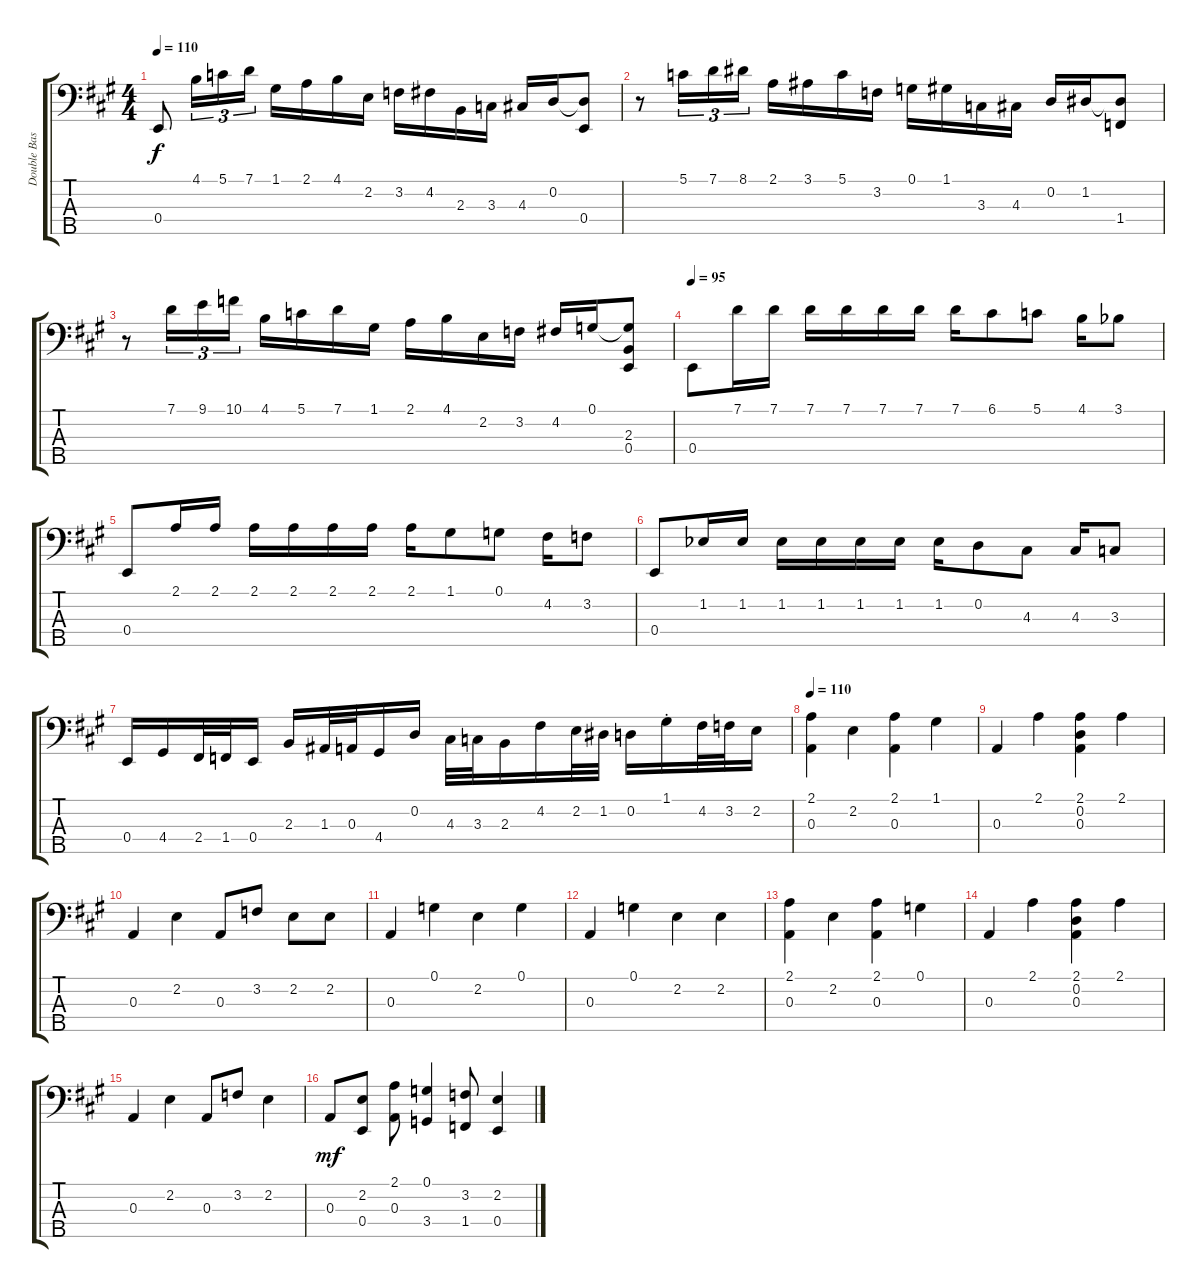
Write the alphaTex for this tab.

\track ("Double Bass" "Double Bas") {instrument acousticbass}
\staff {score tabs}
\tuning (G2 D2 A1 E1 B0) {hide}
\ts (4 4)
\tempo 110
\clef f4
\ks a
0.4.8{dy f} 4.1.16{tu (3 2)} 5.1.16{tu (3 2)} 7.1.16{tu (3 2)} 1.1.16 2.1.16 4.1.16 2.2.16 3.2.16 4.2.16 2.3.16 3.3.16 4.3.16 0.2.16 (0.2{t} 0.4).8 |
r.8 5.1.16{tu (3 2)} 7.1.16{tu (3 2)} 8.1.16{tu (3 2)} 2.1.16 3.1.16 5.1.16 3.2.16 0.1.16 1.1.16 3.3.16 4.3.16 0.2.16 1.2.16 (1.2{t} 1.4).8 |
r.8 7.1.16{tu (3 2)} 9.1.16{tu (3 2)} 10.1.16{tu (3 2)} 4.1.16 5.1.16 7.1.16 1.1.16 2.1.16 4.1.16 2.2.16 3.2.16 4.2.16 0.1.16 (0.1{t} 2.3 0.4).8 |
\tempo 95
0.4.8 7.1.16 7.1.16 7.1.16 7.1.16 7.1.16 7.1.16 7.1.16 6.1.8 5.1.8 4.1.16 3.1{acc b}.8 |
0.4.8 2.1.16 2.1.16 2.1.16 2.1.16 2.1.16 2.1.16 2.1.16 1.1.8 0.1.8 4.2.16 3.2.8 |
0.4.8 1.2{acc b}.16 1.2{acc b}.16 1.2{acc b}.16 1.2{acc b}.16 1.2{acc b}.16 1.2{acc b}.16 1.2{acc b}.16 0.2.8 4.3.8 4.3.16 3.3.8 |
0.4.16 4.4.16 2.4.32 1.4.32 0.4.16 2.3.16 1.3.32 0.3.32 4.4.16 0.2.16 4.3.32 3.3.32 2.3.16 4.2.16 2.2.32 1.2.32 0.2.16 1.1{st}.16 4.2.32 3.2.32 2.2.16 |
\tempo 110
(2.1 0.3).4 2.2.4 (2.1 0.3).4 1.1.4 |
0.3.4 2.1.4 (2.1 0.2 0.3).4 2.1.4 |
0.3.4 2.2.4 0.3.8 3.2.8 2.2.8 2.2.8 |
0.3.4 0.1.4 2.2.4 0.1.4 |
0.3.4 0.1.4 2.2.4 2.2.4 |
(2.1 0.3).4 2.2.4 (2.1 0.3).4 0.1.4 |
0.3.4 2.1.4 (2.1 0.2 0.3).4 2.1.4 |
0.3.4 2.2.4 0.3.8 3.2.8 2.2.4 |
0.3.8{dy mf} (2.2 0.4).8 (2.1 0.3).8 (0.1 3.4).4 (3.2 1.4).8 (2.2 0.4).4
